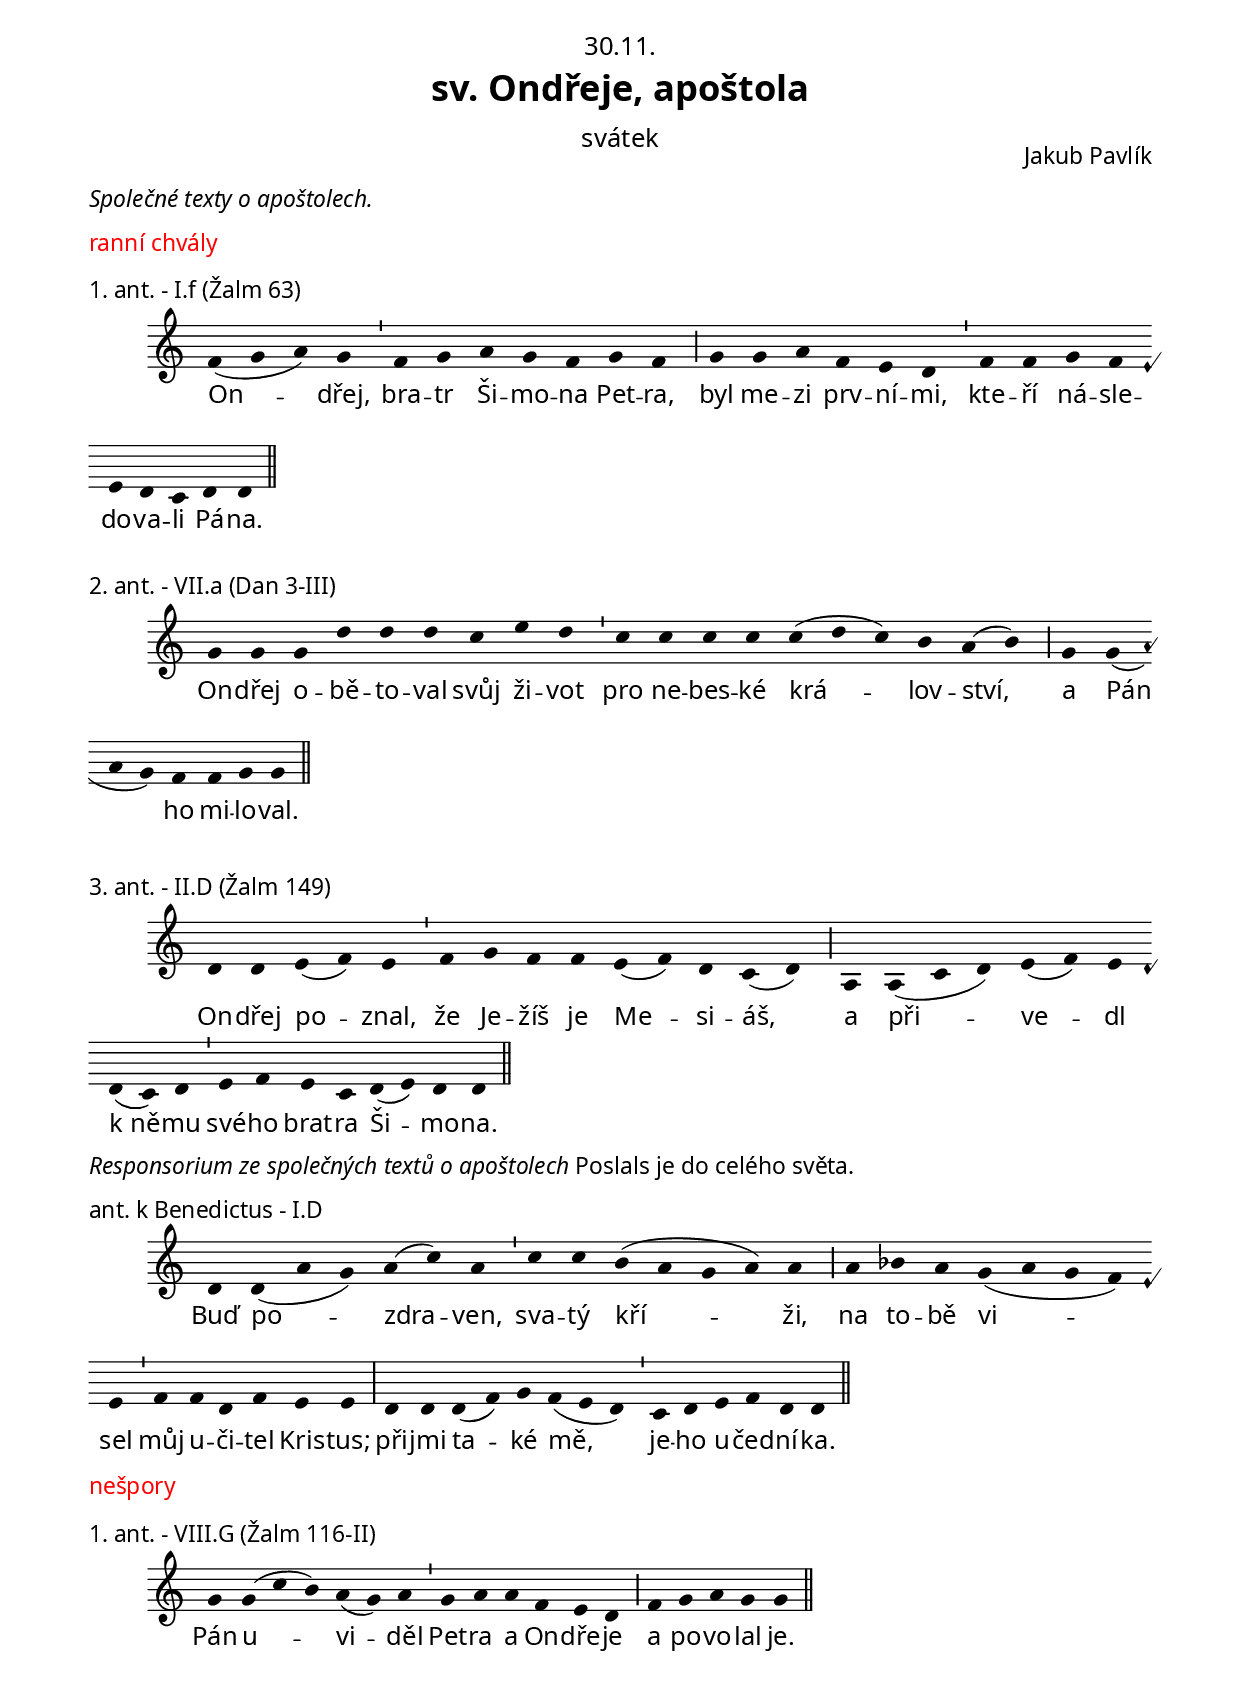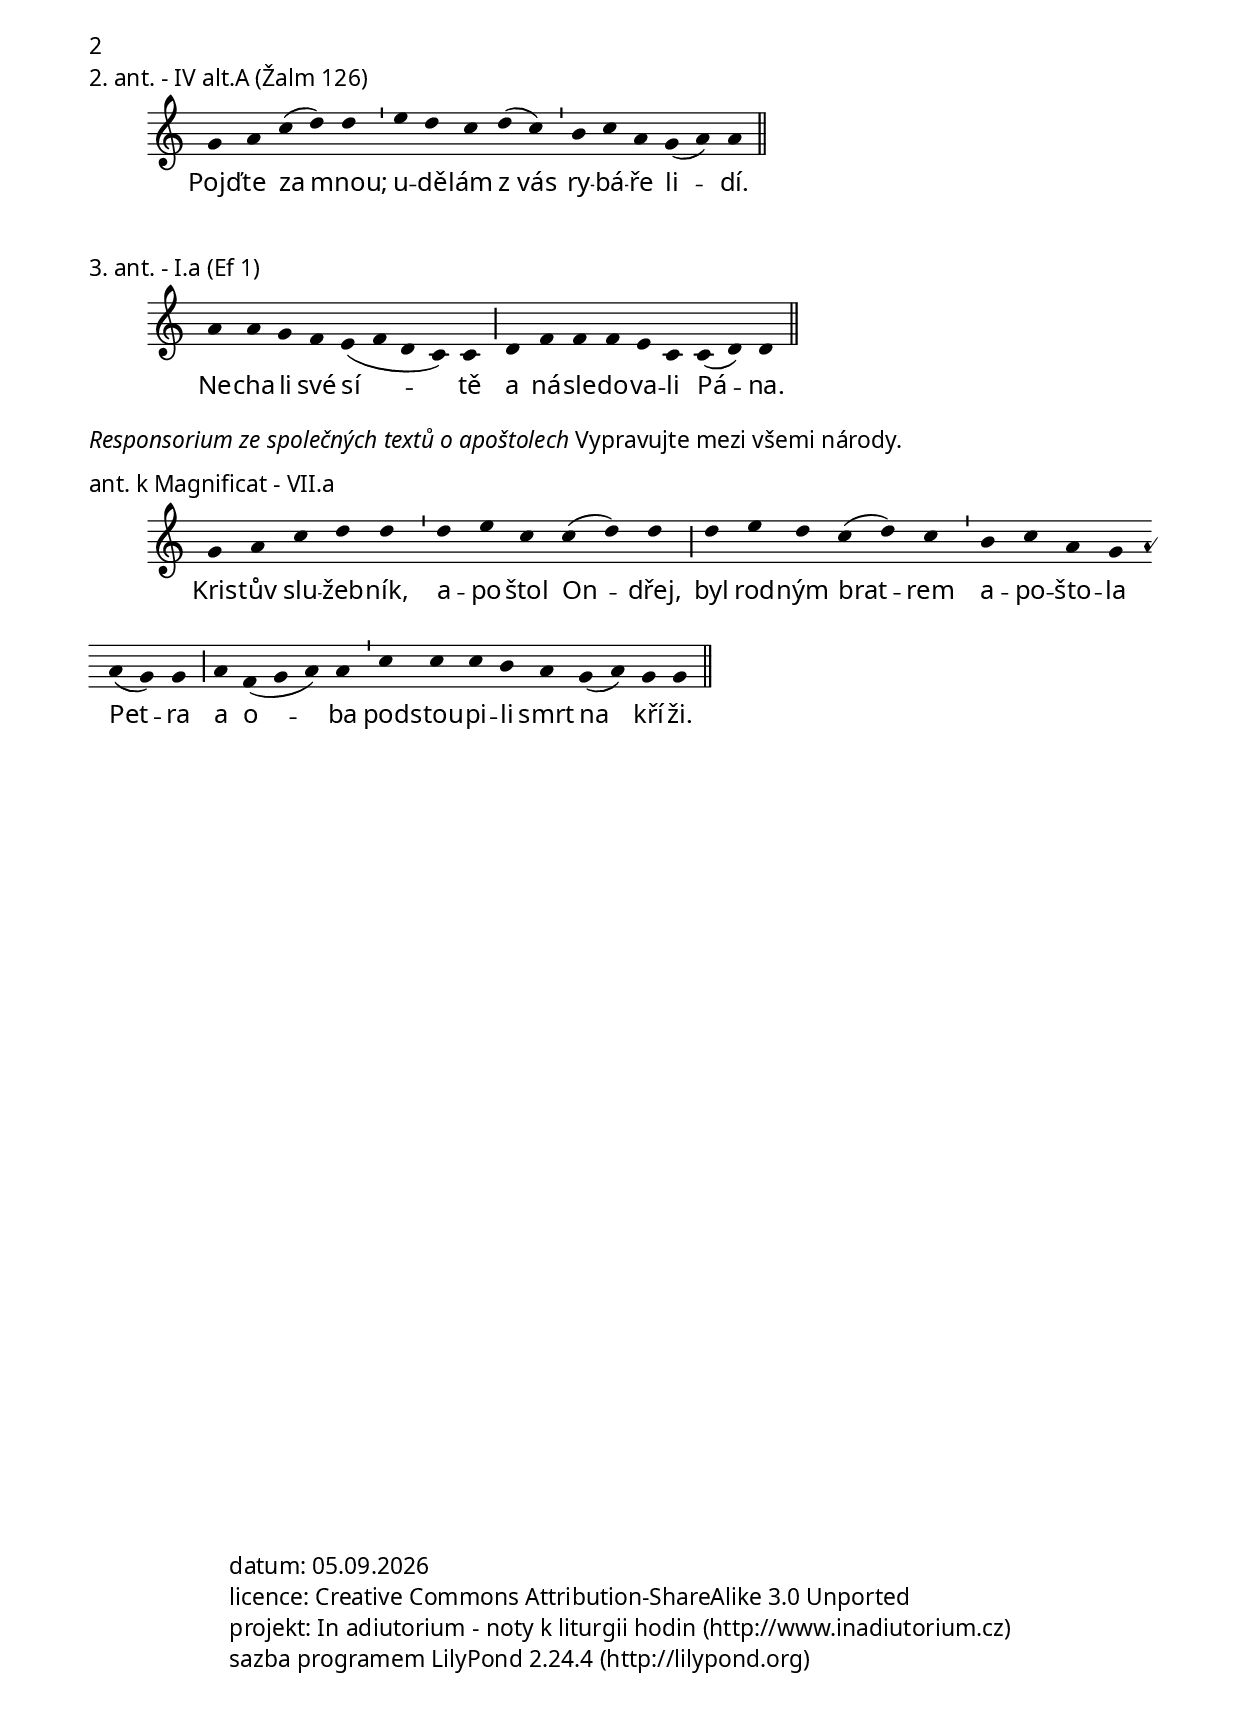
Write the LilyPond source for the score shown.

\version "2.16.0"

\include "../spolecne.ly"
\include "../dilyresponsorii.ly"

\header {
  title = \markup\titleSvatek
            "sv. Ondřeje, apoštola"
            svátek
            30.11.
  composer = "Jakub Pavlík"
}

\markup\communia #'(#:apostol)

\markup {\nadpisHodinka {"ranní chvály"}}

\score {
  \relative c' {
    \choralniRezim
    f4( g a) g \barMin f g a g f g f \barMaior
    g g a f e d \barMin
    f f g f e d c d d \barFinalis
  }
  \addlyrics {
    On -- dřej, bra -- tr Ši -- mo -- na Pet -- ra,
    byl me -- zi prv -- ní -- mi,
    kte -- ří ná -- sle -- do -- va -- li Pá -- na.
  }
  \header {
    quid = "1. ant."
    modus = "I"
    differentia = "f"
    psalmus = "Žalm 63"
    id = "rch-a1"
    piece = \markup {\sestavTitulek}
  }
}

\score {
  \relative c'' {
    \choralniRezim
    g4 g g d' d d c e d \barMin
    c c c c c( d c) b a( b) \barMaior
    g g( a g) f f g g \barFinalis
  }
  \addlyrics {
    On -- dřej o -- bě -- to -- val svůj ži -- vot
    pro ne -- bes -- ké krá -- lov -- ství,
    a Pán ho mi -- lo -- val.
  }
  \header {
    quid = "2. ant."
    modus = "VII"
    differentia = "a"
    psalmus = "Dan 3-III"
    id = "rch-a2"
    piece = \markup {\sestavTitulek}
  }
}

\score {
  \relative c' {
    \choralniRezim
    d4 d e( f) e \barMin f g f f e( f) d c( d) \barMaior
    a a( c d) e( f) e d( c) d \barMin e f e c d( e) d d \barFinalis
  }
  \addlyrics {
    On -- dřej po -- znal, že Je -- žíš je Me -- si -- áš,
    a při -- ve -- dl k_ně -- mu své -- ho brat -- ra Ši -- mo -- na.
  }
  \header {
    quid = "3. ant."
    modus = "II"
    differentia = "D"
    psalmus = "Žalm 149"
    id = "rch-a3"
    piece = \markup {\sestavTitulek}
  }
}

\markup\justify\italic{
  Responsorium ze společných textů o apoštolech \upright{Poslals je do celého světa.}
}

\score {
  \relative c' {
    \choralniRezim
    d4 d( a' g) a( c) a \barMin c c b( a g a) a \barMaior
    a bes a g( a g f) e \barMin f f d f e e \barMax
    d d d( f) g f( e d) \barMin c d e f d d \barFinalis
  }
  \addlyrics {
    Buď po -- zdra -- ven, sva -- tý kří -- ži,
    na to -- bě vi -- sel můj u -- či -- tel Kris -- tus;
    při -- jmi ta -- ké mě, je -- ho u -- čed -- ní -- ka.
  }
  \header {
    quid = "ant. k Benedictus"
    modus = "I"
    differentia = "D"
    psalmus = ""
    id = "rch-aben"
    piece = \markup {\sestavTitulekBezZalmu}
  }
}

\markup {\nadpisHodinka {"nešpory"}}

\score {
  \relative c'' {
    \choralniRezim
    g g( c b) a( g) a \barMin g a a f e d \barMaior
    f g a g g \barFinalis
  }
  \addlyrics {
    Pán u -- vi -- děl Pet -- ra a On -- dře -- je
    a po -- vo -- lal je.
  }
  \header {
    quid = "1. ant."
    modus = "VIII"
    differentia = "G"
    psalmus = "Žalm 116-II"
    id = "ne-a1"
    piece = \markup {\sestavTitulek}
  }
}

\score {
  \relative c'' {
    \choralniRezim
    g4 a c( d) d \barMin
    e d c d( c) \barMin
    b c a g( a) a \barFinalis
  }
  \addlyrics {
    Pojď -- te za mnou;
    u -- dě -- lám z_vás ry -- bá -- ře li -- dí.
  }
  \header {
    quid = "2. ant."
    modus = "IV alt"
    differentia = "A"
    psalmus = "Žalm 126"
    id = "ne-a2"
    fial="fial://antifony/mezidobi_nedeleB_02_10.ly#ne3b-rch-ben"
    piece = \markup {\sestavTitulek}
  }
}

\score {
  \relative c'' {
    \choralniRezim
    a4 a g f e( f d c) c \barMaior
    d f f f e c c( d) d \barFinalis
  }
  \addlyrics {
    Ne -- cha -- li své sí -- tě
    a ná -- sle -- do -- va -- li Pá -- na.
  }
  \header {
    quid = "3. ant."
    modus = "I"
    differentia = "a"
    psalmus = "Ef 1"
    id = "ne-a3"
    fons = "3. ne v mez, cyk. B, 2. nešp. k Magnificat"
    fial = "fial://antifony/mezidobi_nedeleB_02_10.ly#ne3b-ne2-mag"
    piece = \markup {\sestavTitulek}
  }
}

\markup\justify\italic{
  Responsorium ze společných textů o apoštolech \upright{Vypravujte mezi všemi národy.}
}

% ceske zneni antifony se mi moc nelibi. Tu je latinsky original
% pro pripad, ze bych se pustil do uprav textu.

% Andréas,
% Christi fámulus,
% dignus Dei apóstolus,
% germánus Petri
% et in passióne sócius.

% breviar OP ma otroctejsi preklad:

% Kristův služebník, apoštol Ondřej,
% byl rodným bratrem apoštola Petra
% a stal se jeho druhem v utrpení.

\score {
  \relative c'' {
    \choralniRezim
    g4 a c d d \barMin d e c c( d) d \barMaior
    d e d c( d) c \barMin b c a g a( g) g \barMaior
    a f( g a) a \barMin c c c b a g( a) g g \barFinalis
  }
  \addlyrics {
    Kris -- tův slu -- žeb -- ník, a -- po -- štol On -- dřej,
    byl rod -- ným brat -- rem a -- po -- što -- la Pet -- ra
    a o -- ba pod -- stou -- pi -- li smrt na kří -- ži.
  }
  \header {
    quid = "ant. k Magnificat"
    modus = "VII"
    differentia = "a"
    psalmus = ""
    id = "ne-amag"
    piece = \markup {\sestavTitulekBezZalmu}
  }
}